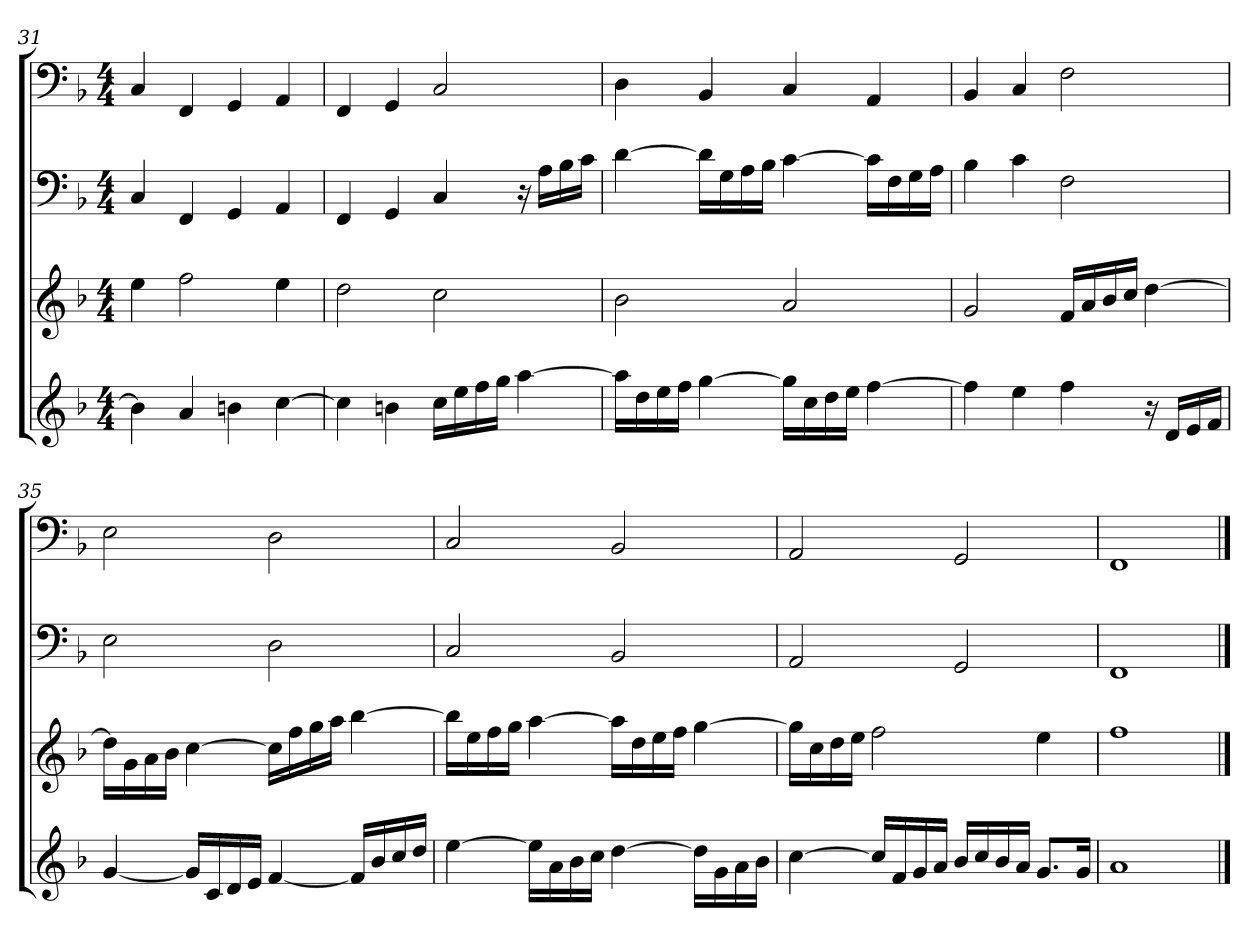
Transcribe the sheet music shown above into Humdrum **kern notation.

**kern	**kern	**kern	**kern
*part4	*part3	*part2	*part1
*staff4	*staff3	*staff2	*staff1
*clefG2	*clefG2	*clefF4	*clefF4
*k[b-]	*k[b-]	*k[b-]	*k[b-]
*F:	*F:	*F:	*F:
*M4/4	*M4/4	*M4/4	*M4/4
=31	=31	=31	=31
4b-\]	4ee\	4C/	4C/
4a/	2ff\	4FF/	4FF/
4bn\	.	4GG/	4GG/
[4cc\	4ee\	4AA/	4AA/
=32	=32	=32	=32
4cc\]	2dd\	4FF/	4FF/
4bn\	.	4GG/	4GG/
16cc\LL	2cc\	4C/	2C/
16ee\	.	.	.
16ff\	.	.	.
16gg\JJ	.	.	.
[4aa\	.	16r	.
.	.	16A\LL	.
.	.	16B-\	.
.	.	16c\JJ	.
=33	=33	=33	=33
16aa\LL]	2b-\	[4d\	4D\
16dd\	.	.	.
16ee\	.	.	.
16ff\JJ	.	.	.
[4gg\	.	16d\LL]	4BB-/
.	.	16G\	.
.	.	16A\	.
.	.	16B-\JJ	.
16gg\LL]	2a/	[4c\	4C/
16cc\	.	.	.
16dd\	.	.	.
16ee\JJ	.	.	.
[4ff\	.	16c\LL]	4AA/
.	.	16F\	.
.	.	16G\	.
.	.	16A\JJ	.
=34	=34	=34	=34
4ff\]	2g/	4B-\	4BB-/
4ee\	.	4c\	4C/
4ff\	16f/LL	2F\	2F\
.	16a/	.	.
.	16b-/	.	.
.	16cc/JJ	.	.
16r	[4dd\	.	.
16d/LL	.	.	.
16e/	.	.	.
16f/JJ	.	.	.
=35	=35	=35	=35
[4g/	16dd\LL]	2E\	2E\
.	16g\	.	.
.	16a\	.	.
.	16b-\JJ	.	.
16g/LL]	[4cc\	.	.
16c/	.	.	.
16d/	.	.	.
16e/JJ	.	.	.
[4f/	16cc\LL]	2D\	2D\
.	16ff\	.	.
.	16gg\	.	.
.	16aa\JJ	.	.
16f/LL]	[4bb-\	.	.
16b-/	.	.	.
16cc/	.	.	.
16dd/JJ	.	.	.
=36	=36	=36	=36
[4ee\	16bb-\LL]	2C/	2C/
.	16ee\	.	.
.	16ff\	.	.
.	16gg\JJ	.	.
16ee\LL]	[4aa\	.	.
16a\	.	.	.
16b-\	.	.	.
16cc\JJ	.	.	.
[4dd\	16aa\LL]	2BB-/	2BB-/
.	16dd\	.	.
.	16ee\	.	.
.	16ff\JJ	.	.
16dd\LL]	[4gg\	.	.
16g\	.	.	.
16a\	.	.	.
16b-\JJ	.	.	.
=37	=37	=37	=37
[4cc\	16gg\LL]	2AA/	2AA/
.	16cc\	.	.
.	16dd\	.	.
.	16ee\JJ	.	.
16cc/LL]	2ff\	.	.
16f/	.	.	.
16g/	.	.	.
16a/JJ	.	.	.
16b-/LL	.	2GG/	2GG/
16cc/	.	.	.
16b-/	.	.	.
16a/JJ	.	.	.
8.g/L	4ee\	.	.
16g/Jk	.	.	.
=38	=38	=38	=38
1a/	1ff\	1FF/	1FF/
==	==	==	==
*-	*-	*-	*-
